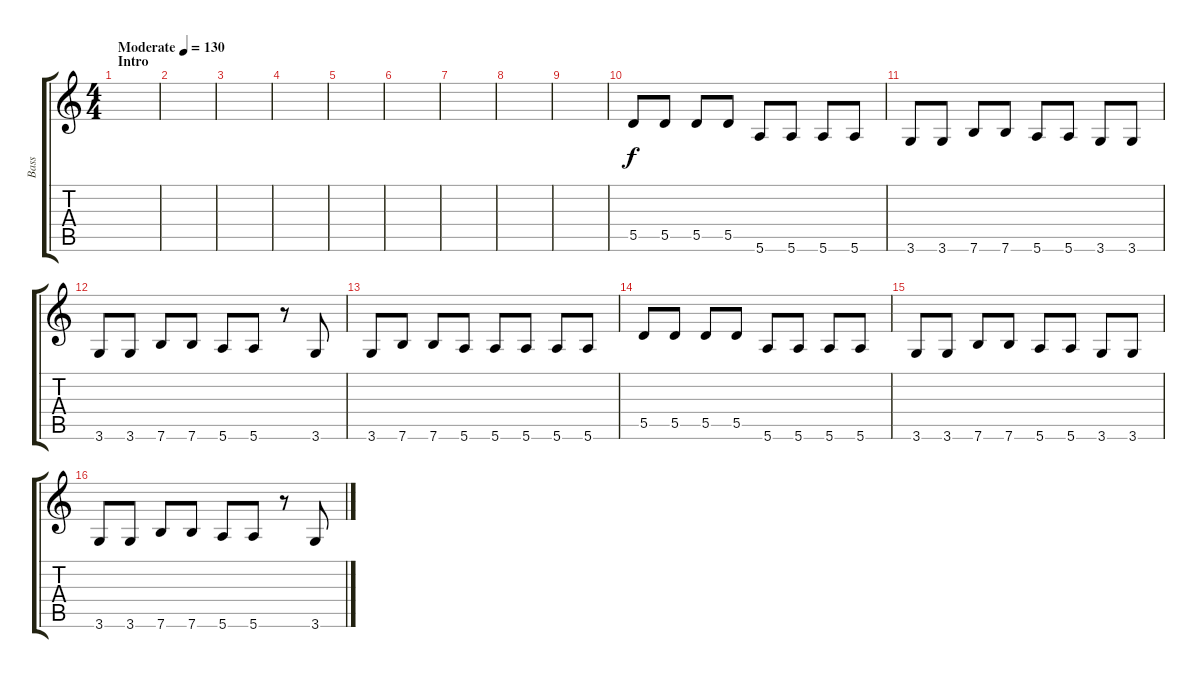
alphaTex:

\track ("Bass" "Bass") {instrument electricbasspick}
\staff {score tabs}
\tuning (E4 B3 G3 D3 A2 E2) {hide}
\ts (4 4)
\section ("" "Intro")
\tempo (130 "Moderate")
\clef g2
\ks c
|
|
|
|
|
|
|
|
|
5.5.8 5.5.8 5.5.8 5.5.8 5.6.8 5.6.8 5.6.8 5.6.8 |
3.6.8 3.6.8 7.6.8 7.6.8 5.6.8 5.6.8 3.6.8 3.6.8 |
3.6.8 3.6.8 7.6.8 7.6.8 5.6.8 5.6.8 r.8 3.6.8 |
3.6.8 7.6.8 7.6.8 5.6.8 5.6.8 5.6.8 5.6.8 5.6.8 |
5.5.8 5.5.8 5.5.8 5.5.8 5.6.8 5.6.8 5.6.8 5.6.8 |
3.6.8 3.6.8 7.6.8 7.6.8 5.6.8 5.6.8 3.6.8 3.6.8 |
3.6.8 3.6.8 7.6.8 7.6.8 5.6.8 5.6.8 r.8 3.6.8
